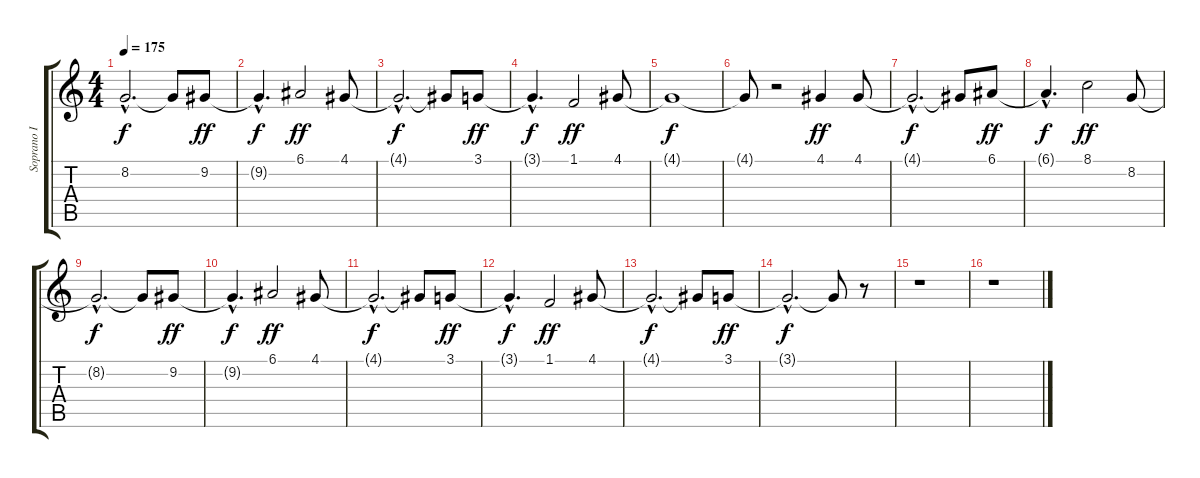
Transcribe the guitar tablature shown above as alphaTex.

\track ("Soprano I" "Soprano I") {instrument lead6voice}
\staff {score tabs}
\tuning (E4 B3 G3 D3 A2 E2) {hide}
\ts (4 4)
\tempo 175
\clef g2
\ks c
8.2{hac t}.2{d dy f} 8.2{t}.8 9.2.8{dy ff} |
9.2{hac t}.4{d dy f} 6.1.2{dy ff} 4.1.8 |
4.1{hac t}.2{d dy f} 4.1{t}.8 3.1.8{dy ff} |
3.1{hac t}.4{d dy f} 1.1.2{dy ff} 4.1.8 |
4.1{t}.1{dy f} |
4.1{t}.8 r.2 4.1.4{dy ff} 4.1.8 |
4.1{hac t}.2{d dy f} 4.1{t}.8 6.1.8{dy ff} |
6.1{hac t}.4{d dy f} 8.1.2{dy ff} 8.2.8 |
8.2{hac t}.2{d dy f} 8.2{t}.8 9.2.8{dy ff} |
9.2{hac t}.4{d dy f} 6.1.2{dy ff} 4.1.8 |
4.1{hac t}.2{d dy f} 4.1{t}.8 3.1.8{dy ff} |
3.1{hac t}.4{d dy f} 1.1.2{dy ff} 4.1.8 |
4.1{hac t}.2{d dy f} 4.1{t}.8 3.1.8{dy ff} |
3.1{hac t}.2{d dy f} 3.1{t}.8 r.8 |
r.1 |
r.1
